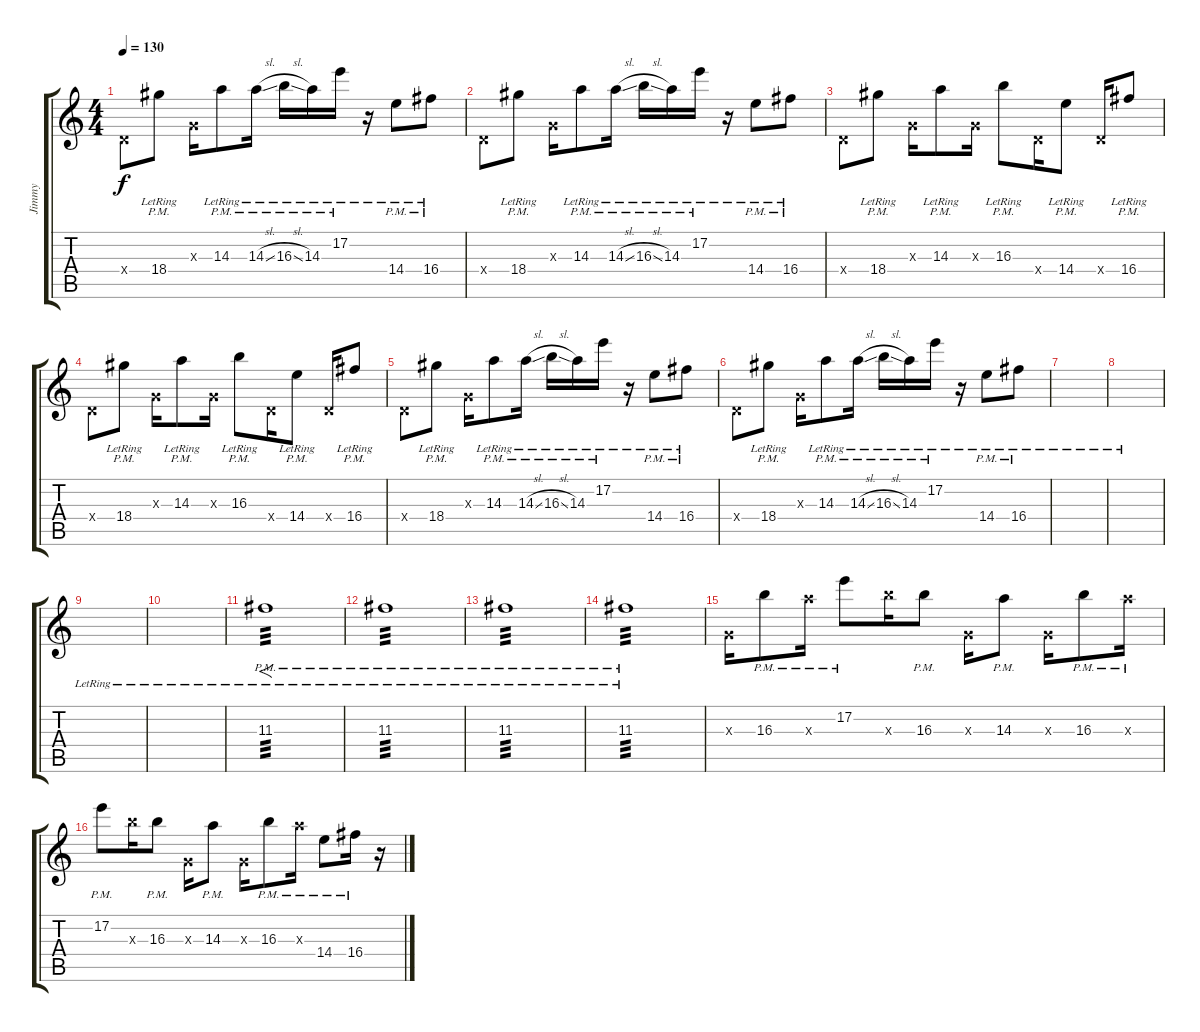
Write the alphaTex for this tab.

\track ("Jimmy" "Jimmy") {instrument electricguitarclean}
\staff {score tabs}
\tuning (E4 B3 G3 D3 A2 E2) {hide}
\ts (4 4)
\tempo 130
\clef g2
\ks c
0.4{x}.8{dy f} 18.4{pm lr}.8 0.3{x}.16 14.3{pm lr}.8 14.3{sl pm lr}.16 16.3{sl pm lr}.16 14.3{pm lr}.16 17.2{pm lr}.16 r.16 14.4{pm lr}.8 16.4{pm lr}.8 |
0.4{x}.8 18.4{pm lr}.8 0.3{x}.16 14.3{pm lr}.8 14.3{sl pm lr}.16 16.3{sl pm lr}.16 14.3{pm lr}.16 17.2{pm lr}.16 r.16 14.4{pm lr}.8 16.4{pm lr}.8 |
0.4{x}.8 18.4{pm lr}.8 0.3{x}.16 14.3{pm lr}.8 0.3{x}.16 16.3{pm lr}.8 0.4{x}.16 14.4{pm lr}.8 0.4{x}.16 16.4{pm lr}.8 |
0.4{x}.8 18.4{pm lr}.8 0.3{x}.16 14.3{pm lr}.8 0.3{x}.16 16.3{pm lr}.8 0.4{x}.16 14.4{pm lr}.8 0.4{x}.16 16.4{pm lr}.8 |
0.4{x}.8 18.4{pm lr}.8 0.3{x}.16 14.3{pm lr}.8 14.3{sl pm lr}.16 16.3{sl pm lr}.16 14.3{pm lr}.16 17.2{pm lr}.16 r.16 14.4{pm lr}.8 16.4{pm lr}.8 |
0.4{x}.8 18.4{pm lr}.8 0.3{x}.16 14.3{pm lr}.8 14.3{sl pm lr}.16 16.3{sl pm lr}.16 14.3{pm lr}.16 17.2{pm lr}.16 r.16 14.4{pm lr}.8 16.4{pm lr}.8 |
|
|
|
|
11.3{pm lr}.1{f tp 3} |
11.3{pm lr}.1{tp 3} |
11.3{pm lr}.1{tp 3} |
11.3{pm lr}.1{tp 3} |
0.3{x}.16 16.3{pm}.8 14.3{pm x}.16 17.2{pm}.8 16.3{x}.16 16.3{pm}.8 0.3{x}.16 14.3{pm}.8 0.3{x}.16 16.3{pm}.8 14.3{pm x}.16 |
17.2{pm}.8 16.3{x}.16 16.3{pm}.8 0.3{x}.16 14.3{pm}.8 0.3{x}.16 16.3{pm}.8 14.3{pm x}.16 14.4{pm}.8 16.4{pm}.16 r.16
